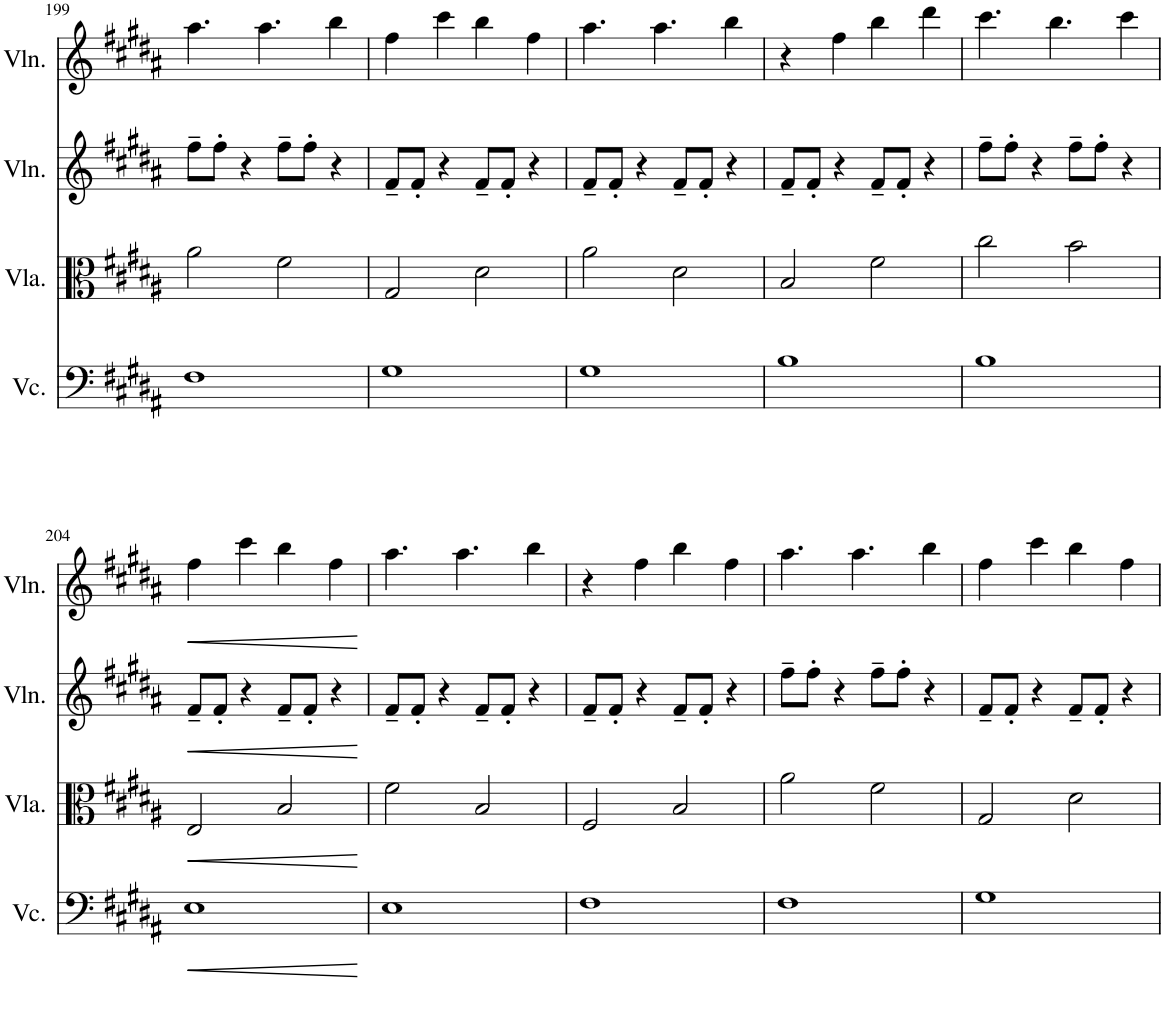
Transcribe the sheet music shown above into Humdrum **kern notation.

**kern	**dynam	**kern	**dynam	**kern	**dynam	**kern	**dynam
*part4	*part4	*part3	*part3	*part2	*part2	*part1	*part1
*staff4	*staff4	*staff3	*staff3	*staff2	*staff2	*staff1	*staff1
*I"Violoncello	*	*I"Viola	*	*I"Violin	*	*I"Violin	*
*I'Vc.	*	*I'Vla.	*	*I'Vln.	*	*I'Vln.	*
!!LO:PB:g=z
*clefF4	*	*clefC3	*	*clefG2	*	*clefG2	*
*k[f#c#g#d#a#]	*	*k[f#c#g#d#a#]	*	*k[f#c#g#d#a#]	*	*k[f#c#g#d#a#]	*
*M4/4	*	*M4/4	*	*M4/4	*	*M4/4	*
=199	=199	=199	=199	=199	=199	=199	=199
1F#	.	2a#\	.	8ff#~\L	.	4.aa#\	.
.	.	.	.	8ff#'\J	.	.	.
.	.	.	.	4r	.	.	.
.	.	.	.	.	.	4.aa#\	.
.	.	2f#\	.	8ff#~\L	.	.	.
.	.	.	.	8ff#'\J	.	.	.
.	.	.	.	4r	.	4bb\	.
=200	=200	=200	=200	=200	=200	=200	=200
1G#	.	2G#/	.	8f#~/L	.	4ff#\	.
.	.	.	.	8f#'/J	.	.	.
.	.	.	.	4r	.	4ccc#\	.
.	.	2d#\	.	8f#~/L	.	4bb\	.
.	.	.	.	8f#'/J	.	.	.
.	.	.	.	4r	.	4ff#\	.
=201	=201	=201	=201	=201	=201	=201	=201
1G#	.	2a#\	.	8f#~/L	.	4.aa#\	.
.	.	.	.	8f#'/J	.	.	.
.	.	.	.	4r	.	.	.
.	.	.	.	.	.	4.aa#\	.
.	.	2d#\	.	8f#~/L	.	.	.
.	.	.	.	8f#'/J	.	.	.
.	.	.	.	4r	.	4bb\	.
=202	=202	=202	=202	=202	=202	=202	=202
1B	.	2B/	.	8f#~/L	.	4r	.
.	.	.	.	8f#'/J	.	.	.
.	.	.	.	4r	.	4ff#\	.
.	.	2f#\	.	8f#~/L	.	4bb\	.
.	.	.	.	8f#'/J	.	.	.
.	.	.	.	4r	.	4ddd#\	.
=203	=203	=203	=203	=203	=203	=203	=203
1B	.	2cc#\	.	8ff#~\L	.	4.ccc#\	.
.	.	.	.	8ff#'\J	.	.	.
.	.	.	.	4r	.	.	.
.	.	.	.	.	.	4.bb\	.
.	.	2b\	.	8ff#~\L	.	.	.
.	.	.	.	8ff#'\J	.	.	.
.	.	.	.	4r	.	4ccc#\	.
!!LO:LB:g=z
=204	=204	=204	=204	=204	=204	=204	=204
!	!LO:HP:b	!	!LO:HP:b	!	!LO:HP:b	!	!LO:HP:b
1E	<	2E/	<	8f#~/L	<	4ff#\	<
.	.	.	.	8f#'/J	.	.	.
.	.	.	.	4r	.	4ccc#\	.
.	.	2B/	.	8f#~/L	.	4bb\	.
.	.	.	.	8f#'/J	.	.	.
.	.	.	.	4r	.	4ff#\	.
.	[	.	[	.	[	.	[
=205	=205	=205	=205	=205	=205	=205	=205
1E	.	2f#\	.	8f#~/L	.	4.aa#\	.
.	.	.	.	8f#'/J	.	.	.
.	.	.	.	4r	.	.	.
.	.	.	.	.	.	4.aa#\	.
.	.	2B/	.	8f#~/L	.	.	.
.	.	.	.	8f#'/J	.	.	.
.	.	.	.	4r	.	4bb\	.
=206	=206	=206	=206	=206	=206	=206	=206
1F#	.	2F#/	.	8f#~/L	.	4r	.
.	.	.	.	8f#'/J	.	.	.
.	.	.	.	4r	.	4ff#\	.
.	.	2B/	.	8f#~/L	.	4bb\	.
.	.	.	.	8f#'/J	.	.	.
.	.	.	.	4r	.	4ff#\	.
=207	=207	=207	=207	=207	=207	=207	=207
1F#	.	2a#\	.	8ff#~\L	.	4.aa#\	.
.	.	.	.	8ff#'\J	.	.	.
.	.	.	.	4r	.	.	.
.	.	.	.	.	.	4.aa#\	.
.	.	2f#\	.	8ff#~\L	.	.	.
.	.	.	.	8ff#'\J	.	.	.
.	.	.	.	4r	.	4bb\	.
=208	=208	=208	=208	=208	=208	=208	=208
1G#	.	2G#/	.	8f#~/L	.	4ff#\	.
.	.	.	.	8f#'/J	.	.	.
.	.	.	.	4r	.	4ccc#\	.
.	.	2d#\	.	8f#~/L	.	4bb\	.
.	.	.	.	8f#'/J	.	.	.
.	.	.	.	4r	.	4ff#\	.
=	=	=	=	=	=	=	=
*-	*-	*-	*-	*-	*-	*-	*-
